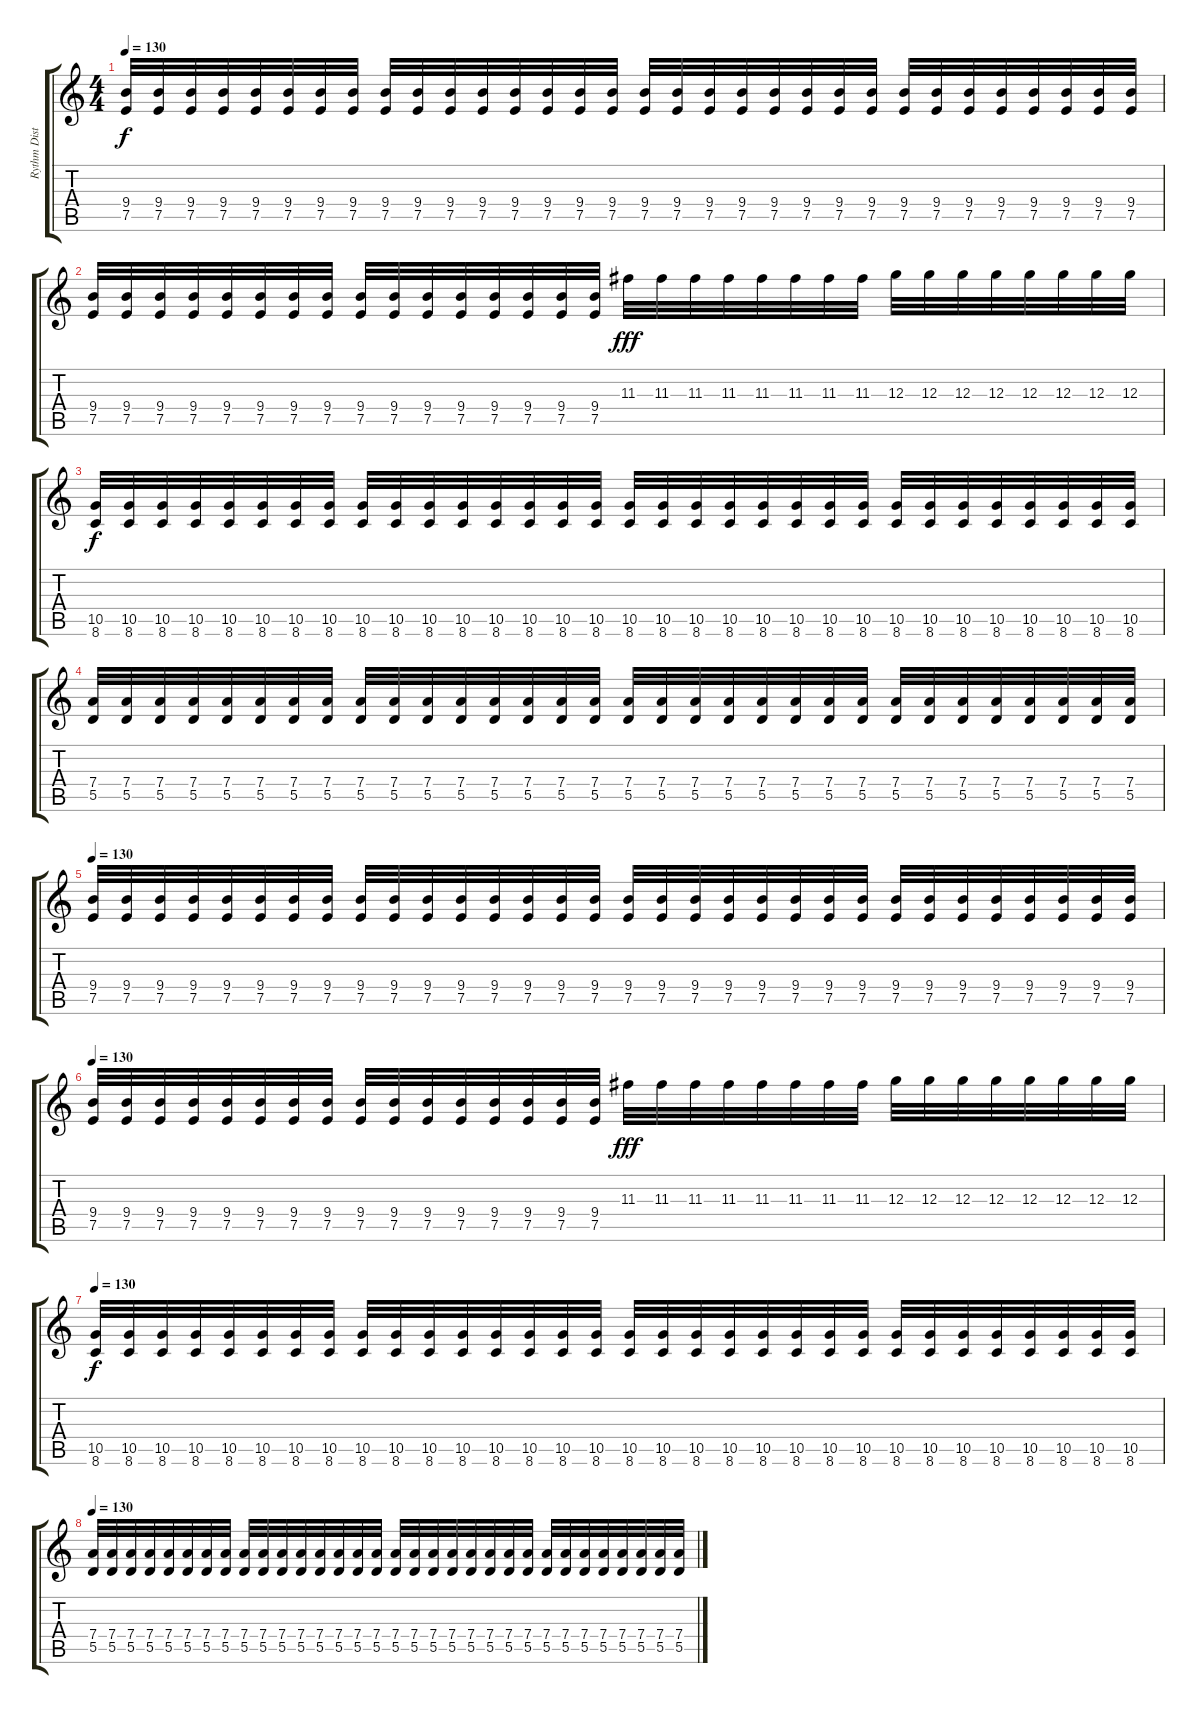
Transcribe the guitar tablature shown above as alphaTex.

\track ("Rythm Distortion Guitar" "Rythm Dist") {instrument distortionguitar}
\staff {score tabs}
\tuning (E4 B3 G3 D3 A2 E2) {hide}
\ts (4 4)
\tempo 130
\clef g2
\ks c
(9.4 7.5).32{dy f} (9.4 7.5).32 (9.4 7.5).32 (9.4 7.5).32 (9.4 7.5).32 (9.4 7.5).32 (9.4 7.5).32 (9.4 7.5).32 (9.4 7.5).32 (9.4 7.5).32 (9.4 7.5).32 (9.4 7.5).32 (9.4 7.5).32 (9.4 7.5).32 (9.4 7.5).32 (9.4 7.5).32 (9.4 7.5).32 (9.4 7.5).32 (9.4 7.5).32 (9.4 7.5).32 (9.4 7.5).32 (9.4 7.5).32 (9.4 7.5).32 (9.4 7.5).32 (9.4 7.5).32 (9.4 7.5).32 (9.4 7.5).32 (9.4 7.5).32 (9.4 7.5).32 (9.4 7.5).32 (9.4 7.5).32 (9.4 7.5).32 |
(9.4 7.5).32 (9.4 7.5).32 (9.4 7.5).32 (9.4 7.5).32 (9.4 7.5).32 (9.4 7.5).32 (9.4 7.5).32 (9.4 7.5).32 (9.4 7.5).32 (9.4 7.5).32 (9.4 7.5).32 (9.4 7.5).32 (9.4 7.5).32 (9.4 7.5).32 (9.4 7.5).32 (9.4 7.5).32 11.3.32{dy fff} 11.3.32 11.3.32 11.3.32 11.3.32 11.3.32 11.3.32 11.3.32 12.3.32 12.3.32 12.3.32 12.3.32 12.3.32 12.3.32 12.3.32 12.3.32 |
(10.5 8.6).32{dy f} (10.5 8.6).32 (10.5 8.6).32 (10.5 8.6).32 (10.5 8.6).32 (10.5 8.6).32 (10.5 8.6).32 (10.5 8.6).32 (10.5 8.6).32 (10.5 8.6).32 (10.5 8.6).32 (10.5 8.6).32 (10.5 8.6).32 (10.5 8.6).32 (10.5 8.6).32 (10.5 8.6).32 (10.5 8.6).32 (10.5 8.6).32 (10.5 8.6).32 (10.5 8.6).32 (10.5 8.6).32 (10.5 8.6).32 (10.5 8.6).32 (10.5 8.6).32 (10.5 8.6).32 (10.5 8.6).32 (10.5 8.6).32 (10.5 8.6).32 (10.5 8.6).32 (10.5 8.6).32 (10.5 8.6).32 (10.5 8.6).32 |
(7.4 5.5).32 (7.4 5.5).32 (7.4 5.5).32 (7.4 5.5).32 (7.4 5.5).32 (7.4 5.5).32 (7.4 5.5).32 (7.4 5.5).32 (7.4 5.5).32 (7.4 5.5).32 (7.4 5.5).32 (7.4 5.5).32 (7.4 5.5).32 (7.4 5.5).32 (7.4 5.5).32 (7.4 5.5).32 (7.4 5.5).32 (7.4 5.5).32 (7.4 5.5).32 (7.4 5.5).32 (7.4 5.5).32 (7.4 5.5).32 (7.4 5.5).32 (7.4 5.5).32 (7.4 5.5).32 (7.4 5.5).32 (7.4 5.5).32 (7.4 5.5).32 (7.4 5.5).32 (7.4 5.5).32 (7.4 5.5).32 (7.4 5.5).32 |
\tempo 130
(9.4 7.5).32 (9.4 7.5).32 (9.4 7.5).32 (9.4 7.5).32 (9.4 7.5).32 (9.4 7.5).32 (9.4 7.5).32 (9.4 7.5).32 (9.4 7.5).32 (9.4 7.5).32 (9.4 7.5).32 (9.4 7.5).32 (9.4 7.5).32 (9.4 7.5).32 (9.4 7.5).32 (9.4 7.5).32 (9.4 7.5).32 (9.4 7.5).32 (9.4 7.5).32 (9.4 7.5).32 (9.4 7.5).32 (9.4 7.5).32 (9.4 7.5).32 (9.4 7.5).32 (9.4 7.5).32 (9.4 7.5).32 (9.4 7.5).32 (9.4 7.5).32 (9.4 7.5).32 (9.4 7.5).32 (9.4 7.5).32 (9.4 7.5).32 |
\tempo 130
(9.4 7.5).32 (9.4 7.5).32 (9.4 7.5).32 (9.4 7.5).32 (9.4 7.5).32 (9.4 7.5).32 (9.4 7.5).32 (9.4 7.5).32 (9.4 7.5).32 (9.4 7.5).32 (9.4 7.5).32 (9.4 7.5).32 (9.4 7.5).32 (9.4 7.5).32 (9.4 7.5).32 (9.4 7.5).32 11.3.32{dy fff} 11.3.32 11.3.32 11.3.32 11.3.32 11.3.32 11.3.32 11.3.32 12.3.32 12.3.32 12.3.32 12.3.32 12.3.32 12.3.32 12.3.32 12.3.32 |
\tempo 130
(10.5 8.6).32{dy f} (10.5 8.6).32 (10.5 8.6).32 (10.5 8.6).32 (10.5 8.6).32 (10.5 8.6).32 (10.5 8.6).32 (10.5 8.6).32 (10.5 8.6).32 (10.5 8.6).32 (10.5 8.6).32 (10.5 8.6).32 (10.5 8.6).32 (10.5 8.6).32 (10.5 8.6).32 (10.5 8.6).32 (10.5 8.6).32 (10.5 8.6).32 (10.5 8.6).32 (10.5 8.6).32 (10.5 8.6).32 (10.5 8.6).32 (10.5 8.6).32 (10.5 8.6).32 (10.5 8.6).32 (10.5 8.6).32 (10.5 8.6).32 (10.5 8.6).32 (10.5 8.6).32 (10.5 8.6).32 (10.5 8.6).32 (10.5 8.6).32 |
\tempo 130
(7.4 5.5).32 (7.4 5.5).32 (7.4 5.5).32 (7.4 5.5).32 (7.4 5.5).32 (7.4 5.5).32 (7.4 5.5).32 (7.4 5.5).32 (7.4 5.5).32 (7.4 5.5).32 (7.4 5.5).32 (7.4 5.5).32 (7.4 5.5).32 (7.4 5.5).32 (7.4 5.5).32 (7.4 5.5).32 (7.4 5.5).32 (7.4 5.5).32 (7.4 5.5).32 (7.4 5.5).32 (7.4 5.5).32 (7.4 5.5).32 (7.4 5.5).32 (7.4 5.5).32 (7.4 5.5).32 (7.4 5.5).32 (7.4 5.5).32 (7.4 5.5).32 (7.4 5.5).32 (7.4 5.5).32 (7.4 5.5).32 (7.4 5.5).32
